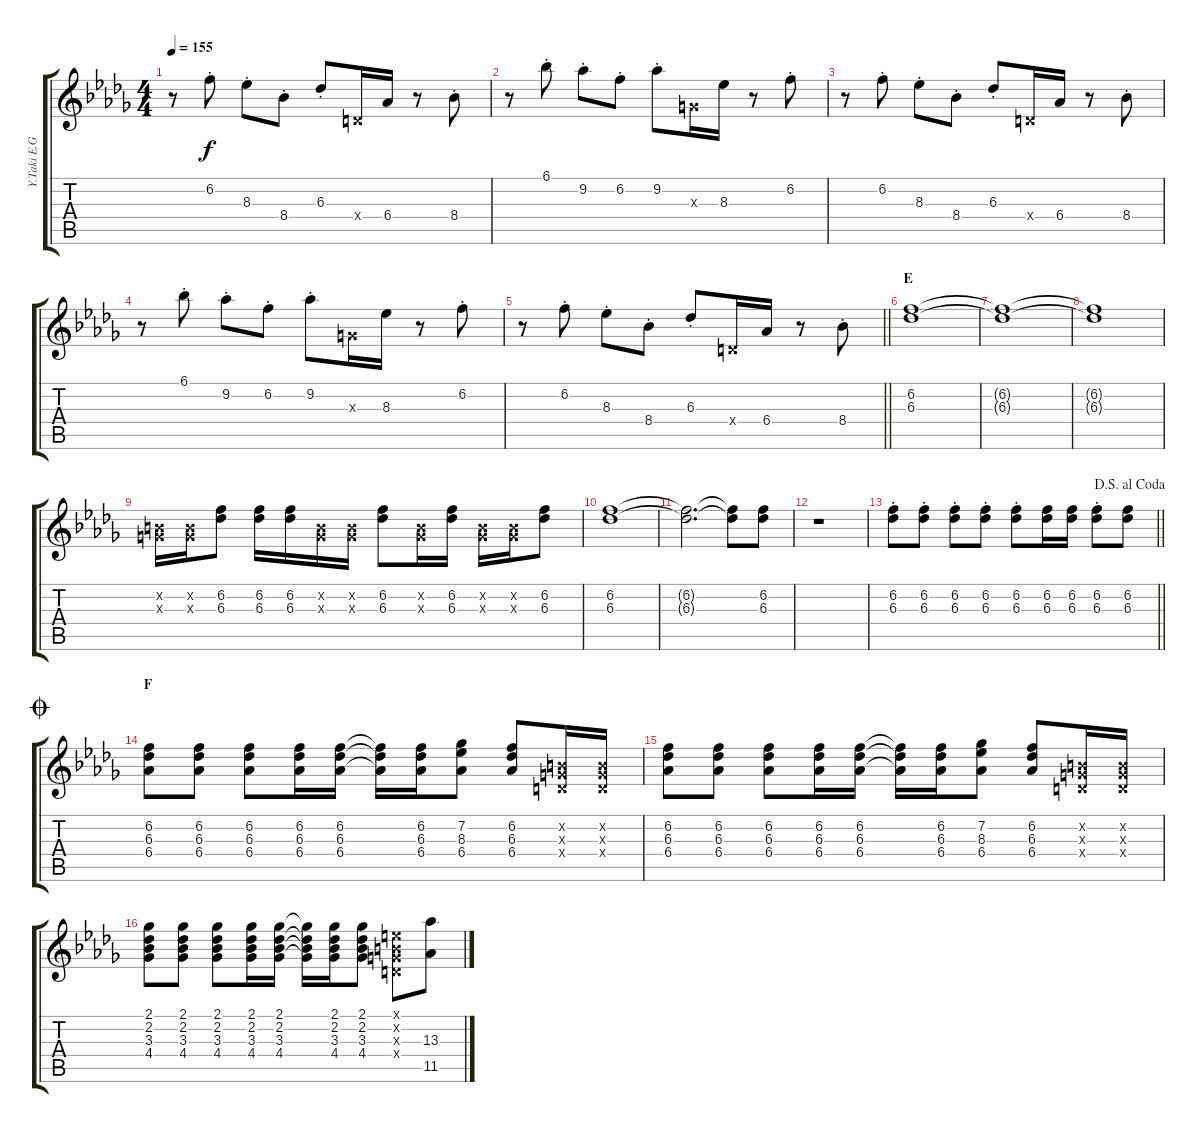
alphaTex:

\track ("" "Y.Taki E.G") {instrument distortionguitar}
\staff {score tabs}
\tuning (E4 B3 G3 D3 A2 E2) {hide}
\ts (4 4)
\tempo 155
\clef g2
\ks db
r.8{dy f} 6.2{st}.8 8.3{st}.8 8.4{st}.8 6.3{st}.8 0.4{x}.16 6.4.16 r.8 8.4{st}.8 |
r.8 6.1{st}.8 9.2{st}.8 6.2{st}.8 9.2{st}.8 0.3{x}.16 8.3.16 r.8 6.2{st}.8 |
r.8 6.2{st}.8 8.3{st}.8 8.4{st}.8 6.3{st}.8 0.4{x}.16 6.4.16 r.8 8.4{st}.8 |
r.8 6.1{st}.8 9.2{st}.8 6.2{st}.8 9.2{st}.8 0.3{x}.16 8.3.16 r.8 6.2{st}.8 |
\barLineRight lightlight
r.8 6.2{st}.8 8.3{st}.8 8.4{st}.8 6.3{st}.8 0.4{x}.16 6.4.16 r.8 8.4{st}.8 |
\section ("" "E")
(6.2 6.3).1 |
(6.2{t} 6.3{t}).1 |
(6.2{t} 6.3{t}).1 |
(0.2{x} 0.3{x}).16 (0.2{x} 0.3{x}).16 (6.2 6.3).8 (6.2 6.3).16 (6.2 6.3).16 (0.2{x} 0.3{x}).16 (0.2{x} 0.3{x}).16 (6.2 6.3).8 (0.2{x} 0.3{x}).16 (6.2 6.3).16 (0.2{x} 0.3{x}).16 (0.2{x} 0.3{x}).16 (6.2 6.3).8 |
(6.2 6.3).1 |
(6.2{t} 6.3{t}).2{d} (6.2{t} 6.3{t}).8 (6.2 6.3).8 |
r.1 |
\jump dalsegnoalcoda
\barLineRight lightlight
(6.2{st} 6.3{st}).8 (6.2{st} 6.3{st}).8 (6.2{st} 6.3{st}).8 (6.2{st} 6.3{st}).8 (6.2{st} 6.3{st}).8 (6.2 6.3).16 (6.2 6.3).16 (6.2{st} 6.3{st}).8 (6.2 6.3).8 |
\section ("" "F")
\jump coda
(6.2 6.3 6.4).8 (6.2 6.3 6.4).8 (6.2 6.3 6.4).8 (6.2 6.3 6.4).16 (6.2 6.3 6.4).16 (6.2{t} 6.3{t} 6.4{t}).16 (6.2 6.3 6.4).16 (7.2 8.3 6.4).8 (6.2 6.3 6.4).8 (0.2{x} 0.3{x} 0.4{x}).16 (0.2{x} 0.3{x} 0.4{x}).16 |
(6.2 6.3 6.4).8 (6.2 6.3 6.4).8 (6.2 6.3 6.4).8 (6.2 6.3 6.4).16 (6.2 6.3 6.4).16 (6.2{t} 6.3{t} 6.4{t}).16 (6.2 6.3 6.4).16 (7.2 8.3 6.4).8 (6.2 6.3 6.4).8 (0.2{x} 0.3{x} 0.4{x}).16 (0.2{x} 0.3{x} 0.4{x}).16 |
(2.1 2.2 3.3 4.4).8 (2.1 2.2 3.3 4.4).8 (2.1 2.2 3.3 4.4).8 (2.1 2.2 3.3 4.4).16 (2.1 2.2 3.3 4.4).16 (2.1{t} 2.2{t} 3.3{t} 4.4{t}).16 (2.1 2.2 3.3 4.4).16 (2.1 2.2 3.3 4.4).8 (0.1{x} 0.2{x} 0.3{x} 0.4{x}).8 (13.3 11.5).8
